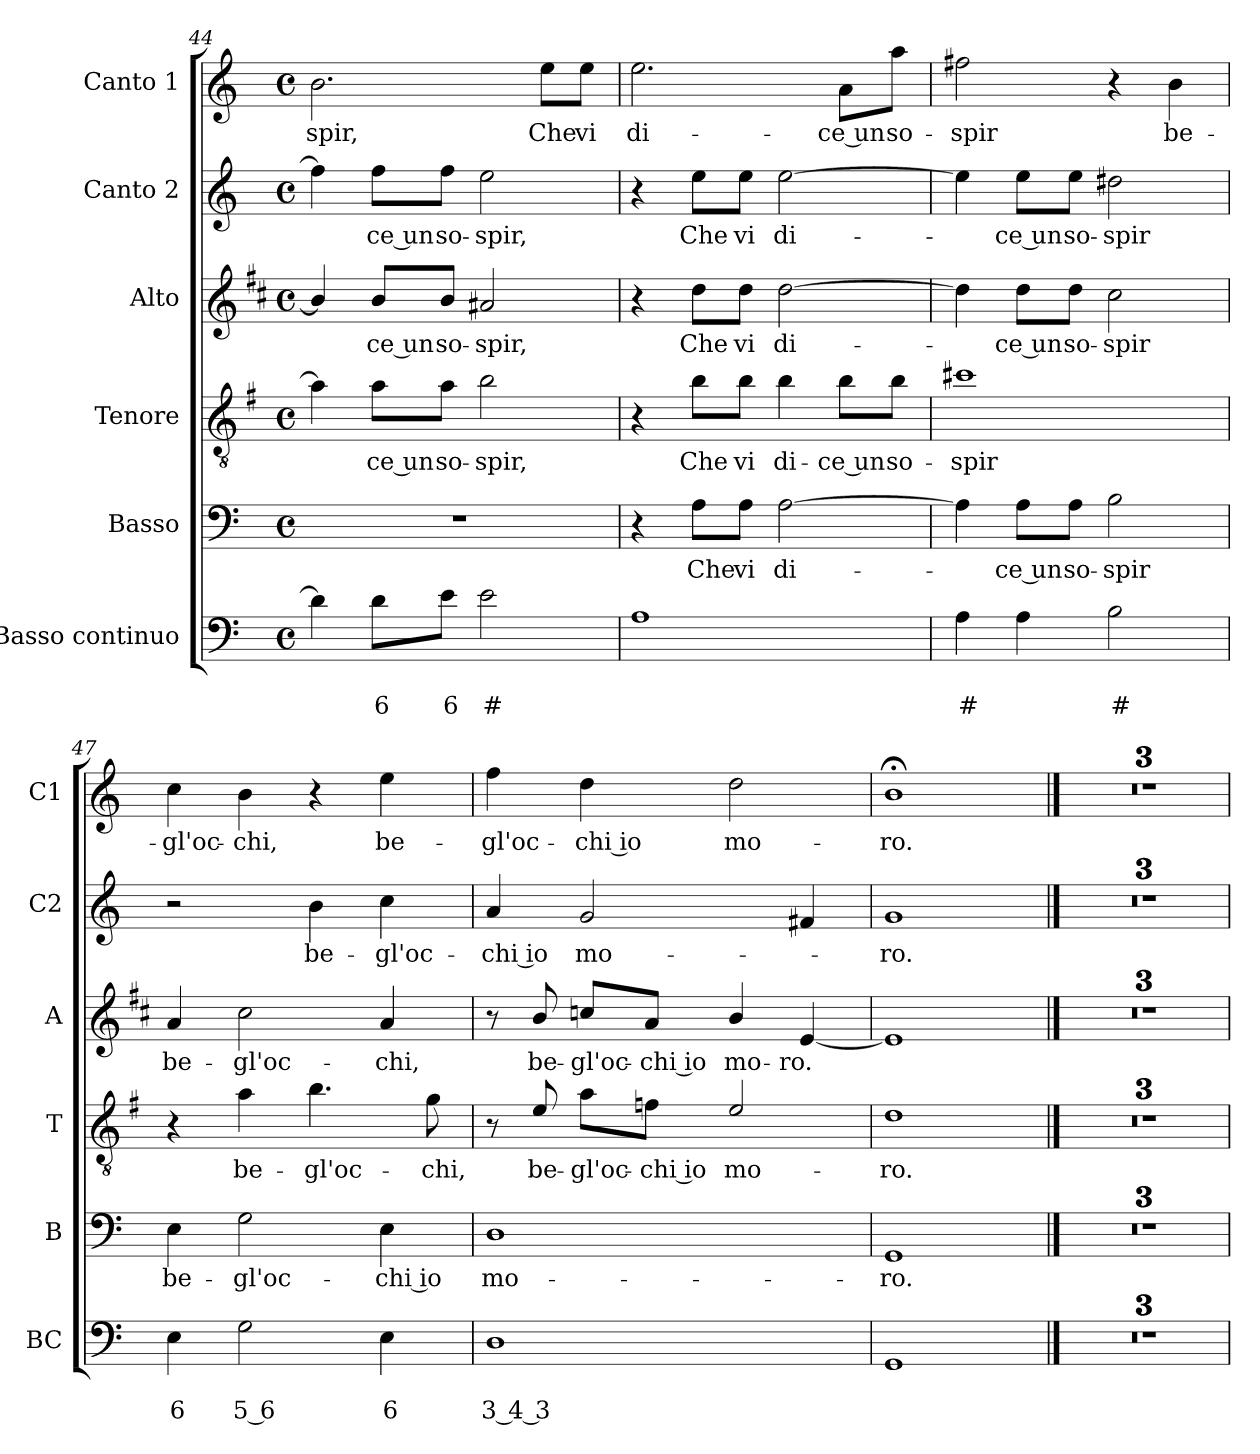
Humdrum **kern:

**kern	**text	**text	**kern	**text	**kern	**text	**kern	**text	**kern	**text	**kern	**text
*part6	*part6	*part6	*part5	*part5	*part4	*part4	*part3	*part3	*part2	*part2	*part1	*part1
*staff6	*staff6	*staff6	*staff5	*staff5	*staff4	*staff4	*staff3	*staff3	*staff2	*staff2	*staff1	*staff1
*I"Basso continuo	*	*	*I"Basso	*	*I"Tenore	*	*I"Alto	*	*I"Canto 2	*	*I"Canto 1	*
*I'BC	*	*	*I'B	*	*I'T	*	*I'A	*	*I'C2	*	*I'C1	*
*clefF4	*	*	*clefF4	*	*clefGv2	*	*clefG2	*	*clefG2	*	*clefG2	*
*	*	*	*	*	*ITrd4c7	*	*ITrd1c2	*	*	*	*	*
*k[]	*	*	*k[]	*	*k[]	*	*k[]	*	*k[]	*	*k[]	*
*C:	*	*	*C:	*	*C:	*	*C:	*	*C:	*	*C:	*
*M4/4	*	*	*M4/4	*	*M4/4	*	*M4/4	*	*M4/4	*	*M4/4	*
*met(c)	*	*	*met(c)	*	*met(c)	*	*met(c)	*	*met(c)	*	*met(c)	*
=44	=44	=44	=44	=44	=44	=44	=44	=44	=44	=44	=44	=44
!	!	!	!	!	!	!	!	!	!	!	!	!LO:LY:b
4d\]	.	.	1r	.	4d\]	.	4a/]	.	4ff\]	.	2.b\	-spir,
!	!	!LO:LY:b	!	!	!	!LO:LY:b	!	!LO:LY:b	!	!LO:LY:b	!	!
8d\L	.	6	.	.	8d\L	-ce un	8a/L	-ce un	8ff\L	-ce un	.	.
!	!	!LO:LY:b	!	!	!	!LO:LY:b	!	!LO:LY:b	!	!LO:LY:b	!	!
8e\J	.	6	.	.	8d\J	so-	8a/J	so-	8ff\J	so-	.	.
!	!	!LO:LY:b	!	!	!	!LO:LY:b	!	!LO:LY:b	!	!LO:LY:b	!	!
2e\	.	#	.	.	2e\	-spir,	2g#X/	-spir,	2ee\	-spir,	.	.
!	!	!	!	!	!	!	!	!	!	!	!	!LO:LY:b
.	.	.	.	.	.	.	.	.	.	.	8ee\L	Che
!	!	!	!	!	!	!	!	!	!	!	!	!LO:LY:b
.	.	.	.	.	.	.	.	.	.	.	8ee\J	vi
=45	=45	=45	=45	=45	=45	=45	=45	=45	=45	=45	=45	=45
!	!	!	!	!	!	!	!	!	!	!	!	!LO:LY:b
1A	.	.	4r	.	4r	.	4r	.	4r	.	2.ee\	di-
!	!	!	!	!LO:LY:b	!	!LO:LY:b	!	!LO:LY:b	!	!LO:LY:b	!	!
.	.	.	8A\L	Che	8e\L	Che	8cc\L	Che	8ee\L	Che	.	.
!	!	!	!	!LO:LY:b	!	!LO:LY:b	!	!LO:LY:b	!	!LO:LY:b	!	!
.	.	.	8A\J	vi	8e\J	vi	8cc\J	vi	8ee\J	vi	.	.
!	!	!	!	!LO:LY:b	!	!LO:LY:b	!	!LO:LY:b	!	!LO:LY:b	!	!
.	.	.	[2A\	di-	4e\	di-	[2cc\	di-	[2ee\	di-	.	.
!	!	!	!	!	!	!LO:LY:b	!	!	!	!	!	!LO:LY:b
.	.	.	.	.	8e\L	-ce un	.	.	.	.	8a\L	-ce un
!	!	!	!	!	!	!LO:LY:b	!	!	!	!	!	!LO:LY:b
.	.	.	.	.	8e\J	so-	.	.	.	.	8aa\J	so-
=46	=46	=46	=46	=46	=46	=46	=46	=46	=46	=46	=46	=46
!	!	!LO:LY:b	!	!	!	!LO:LY:b	!	!	!	!	!	!LO:LY:b
4A\	.	#	4A\]	.	1f#X	-spir	4cc\]	.	4ee\]	.	2ff#X\	-spir
!	!	!	!	!LO:LY:b	!	!	!	!LO:LY:b	!	!LO:LY:b	!	!
4A\	.	.	8A\L	-ce un	.	.	8cc\L	-ce un	8ee\L	-ce un	.	.
!	!	!	!	!LO:LY:b	!	!	!	!LO:LY:b	!	!LO:LY:b	!	!
.	.	.	8A\J	so-	.	.	8cc\J	so-	8ee\J	so-	.	.
!	!	!LO:LY:b	!	!LO:LY:b	!	!	!	!LO:LY:b	!	!LO:LY:b	!	!
2B\	.	#	2B\	-spir	.	.	2b\	-spir	2dd#X\	-spir	4r	.
!	!	!	!	!	!	!	!	!	!	!	!	!LO:LY:b
.	.	.	.	.	.	.	.	.	.	.	4b\	be-
=47	=47	=47	=47	=47	=47	=47	=47	=47	=47	=47	=47	=47
!	!	!LO:LY:b	!	!LO:LY:b	!	!	!	!LO:LY:b	!	!	!	!LO:LY:b
4E\	.	6	4E\	be-	4r	.	4g/	be-	2r	.	4cc\	-gl'oc-
!	!	!LO:LY:b	!	!LO:LY:b	!	!LO:LY:b	!	!LO:LY:b	!	!	!	!LO:LY:b
2G\	.	5 6	2G\	-gl'oc-	4d\	be-	2b\	-gl'oc-	.	.	4b\	-chi,
!	!	!	!	!	!	!LO:LY:b	!	!	!	!LO:LY:b	!	!
.	.	.	.	.	4.e\	-gl'oc-	.	.	4b\	be-	4r	.
!	!	!LO:LY:b	!	!LO:LY:b	!	!	!	!LO:LY:b	!	!LO:LY:b	!	!LO:LY:b
4E\	.	6	4E\	-chi io	.	.	4g/	-chi,	4cc\	-gl'oc-	4ee\	be-
!	!	!	!	!	!	!LO:LY:b	!	!	!	!	!	!
.	.	.	.	.	8c\	-chi,	.	.	.	.	.	.
!!LO:LB:g=z
=48	=48	=48	=48	=48	=48	=48	=48	=48	=48	=48	=48	=48
!	!	!LO:LY:b	!	!LO:LY:b	!	!	!	!	!	!LO:LY:b	!	!LO:LY:b
1D	.	3 4 3	1D	mo-	8r	.	8r	.	4a/	-chi io	4ff\	-gl'oc-
!	!	!	!	!	!	!LO:LY:b	!	!LO:LY:b	!	!	!	!
.	.	.	.	.	8A/	be-	8a/	be-	.	.	.	.
!	!	!	!	!	!	!LO:LY:b	!	!LO:LY:b	!	!LO:LY:b	!	!LO:LY:b
.	.	.	.	.	8d\L	-gl'oc-	8b-X/L	-gl'oc-	2g/	mo-	4dd\	-chi io
!	!	!	!	!	!	!LO:LY:b	!	!LO:LY:b	!	!	!	!
.	.	.	.	.	8B-X\J	-chi io	8g/J	-chi io	.	.	.	.
!	!	!	!	!	!	!LO:LY:b	!	!LO:LY:b	!	!	!	!LO:LY:b
.	.	.	.	.	2A/	mo-	4a/	mo-	.	.	2dd\	mo-
!	!	!	!	!	!	!	!	!LO:LY:b	!	!	!	!
.	.	.	.	.	.	.	[4d/	-ro.	4f#X/	.	.	.
=49	=49	=49	=49	=49	=49	=49	=49	=49	=49	=49	=49	=49
!	!	!	!	!LO:LY:b	!	!LO:LY:b	!	!	!	!LO:LY:b	!	!LO:LY:b
1GG	.	.	1GG	-ro.	1G	-ro.	1d]	.	1g	-ro.	1b;<	-ro.
==50	==50	==50	==50	==50	==50	==50	==50	==50	==50	==50	==50	==50
1r	.	.	1r	.	1r	.	1r	.	1r	.	1r	.
=51	=51	=51	=51	=51	=51	=51	=51	=51	=51	=51	=51	=51
1r	.	.	1r	.	1r	.	1r	.	1r	.	1r	.
=52	=52	=52	=52	=52	=52	=52	=52	=52	=52	=52	=52	=52
1r	.	.	1r	.	1r	.	1r	.	1r	.	1r	.
=	=	=	=	=	=	=	=	=	=	=	=	=
*-	*-	*-	*-	*-	*-	*-	*-	*-	*-	*-	*-	*-
